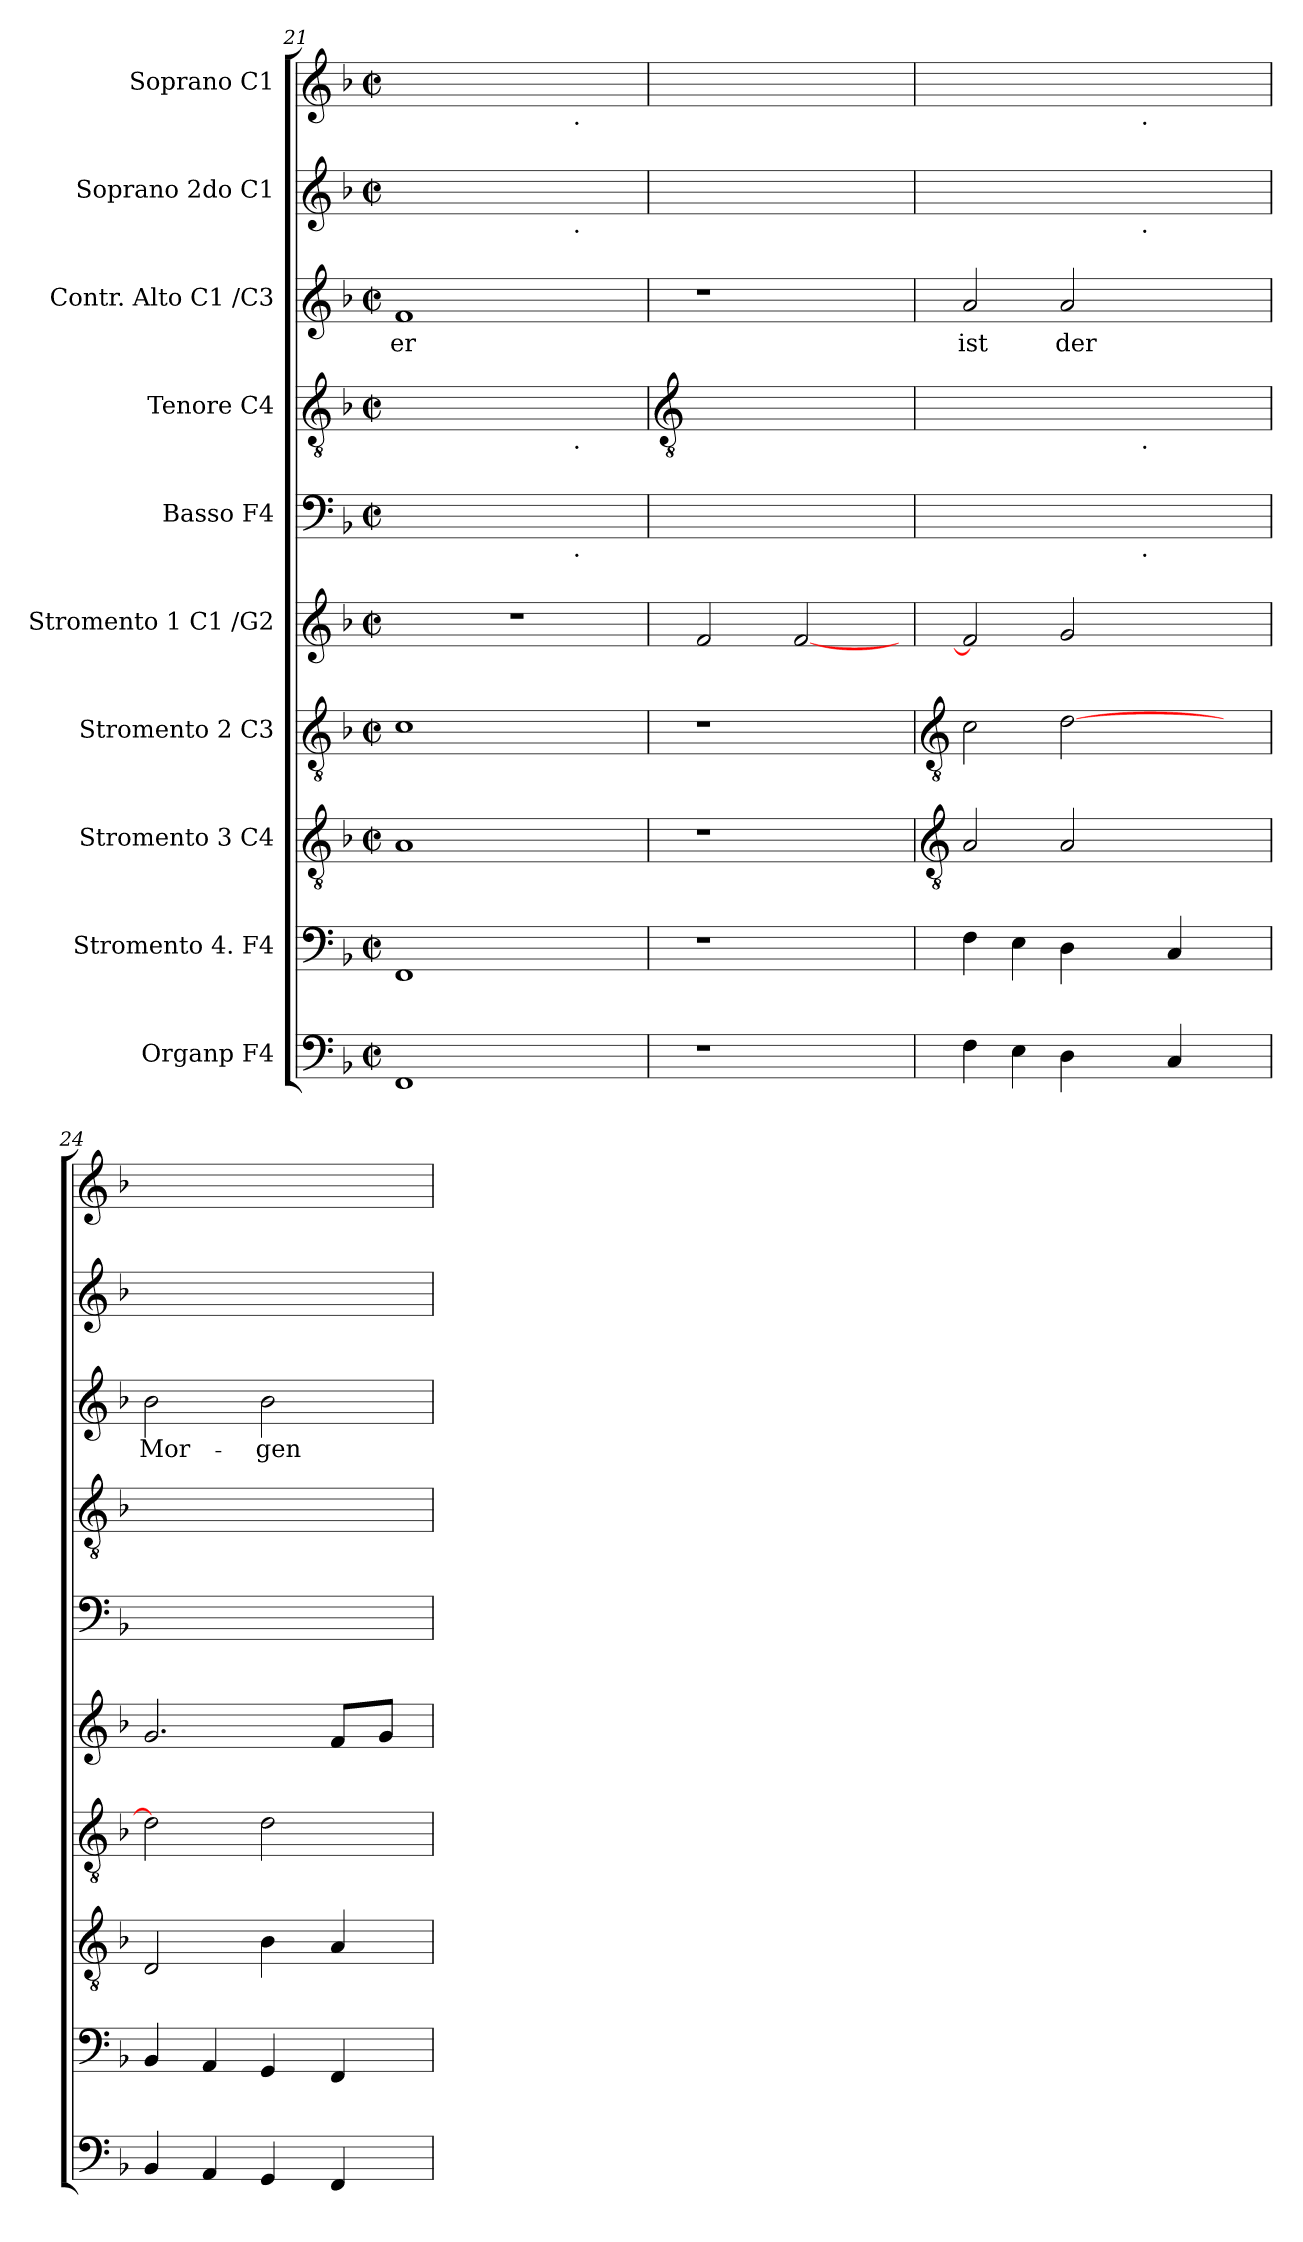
**kern	**kern	**kern	**kern	**kern	**kern	**kern	**kern	**text	**kern	**kern
*part10	*part9	*part8	*part7	*part6	*part5	*part4	*part3	*part3	*part2	*part1
*staff10	*staff9	*staff8	*staff7	*staff6	*staff5	*staff4	*staff3	*staff3	*staff2	*staff1
*I"Organp  F4	*I"Stromento 4.  F4	*I"Stromento 3  C4	*I"Stromento 2  C3	*I"Stromento 1  C1 /G2	*I"Basso  F4	*I"Tenore  C4	*I"Contr. Alto  C1 /C3	*	*I"Soprano 2do  C1	*I"Soprano  C1
*clefF4	*clefF4	*clefGv2	*clefGv2	*clefG2	*clefF4	*clefGv2	*clefG2	*	*clefG2	*clefG2
*k[b-]	*k[b-]	*k[b-]	*k[b-]	*k[b-]	*k[b-]	*k[b-]	*k[b-]	*	*k[b-]	*k[b-]
*F:	*F:	*F:	*F:	*F:	*F:	*F:	*F:	*	*F:	*F:
*M2/2	*M2/2	*M2/2	*M2/2	*M2/2	*M2/2	*M2/2	*M2/2	*	*M2/2	*M2/2
*met(c|)	*met(c|)	*met(c|)	*met(c|)	*met(c|)	*met(c|)	*met(c|)	*met(c|)	*	*met(c|)	*met(c|)
=21	=21	=21	=21	=21	=21	=21	=21	=21	=21	=21
!	!	!	!	!	!	!	!	!LO:LY:b	!	!
1FF	1FF	1A	1c	1r	4ryy	4ryy	1f	er	4ryy	4ryy
.	.	.	.	.	4ryy	4ryy	.	.	4ryy	4ryy
.	.	.	.	.	32ryy	32ryy	.	.	32ryy	32ryy
.	.	.	.	.	32ryy	32ryy	.	.	32ryy	32ryy
.	.	.	.	.	32ryy	32ryy	.	.	32ryy	32ryy
.	.	.	.	.	32ryy	32ryy	.	.	32ryy	32ryy
.	.	.	.	.	32ryy	32ryy	.	.	32ryy	32ryy
.	.	.	.	.	32ryy	32ryy	.	.	32ryy	32ryy
!	!	!	!	!	!	!	!	!	!	!LO:TX:b:t=.
!	!	!	!	!	!	!	!	!	!LO:TX:b:t=.	!
!	!	!	!	!	!	!LO:TX:b:t=.	!	!	!	!
!	!	!	!	!	!LO:TX:b:t=.	!	!	!	!	!
.	.	.	.	.	32ryy	32ryy	.	.	32ryy	32ryy
.	.	.	.	.	4ryy	4ryy	.	.	4ryy	4ryy
.	.	.	.	.	32ryy	32ryy	.	.	32ryy	32ryy
!!LO:LB:g=z
=22	=22	=22	=22	=22	=22	=22	=22	=22	=22	=22
*	*	*	*	*	*	*clefGv2	*	*	*	*
1r	1r	1r	1r	2f/	4ryy	4ryy	1r	.	4ryy	4ryy
.	.	.	.	.	4ryy	4ryy	.	.	4ryy	4ryy
.	.	.	.	[2f/	4ryy	4ryy	.	.	4ryy	4ryy
.	.	.	.	.	32ryy	32ryy	.	.	32ryy	32ryy
.	.	.	.	.	4ryy	4ryy	.	.	4ryy	4ryy
32ryy	32ryy	32ryy	32ryy	32ryy	.	.	32ryy	.	.	.
!!LO:LB:g=z
=23A	=23A	=23A	=23A	=23A	=23A	=23A	=23A	=23A	=23A	=23A
*	*	*clefGv2	*clefGv2	*	*	*	*	*	*	*
!	!	!	!	!	!	!	!	!LO:LY:b	!	!
4F\	4F\	2A/	2c\	2f/]	4ryy	4ryy	2a/	ist	4ryy	4ryy
4E\	4E\	.	.	.	4ryy	4ryy	.	.	4ryy	4ryy
!	!	!	!	!	!	!	!	!LO:LY:b	!	!
4D\	4D\	2A/	[2d\	2g/	32ryy	32ryy	2a/	der	32ryy	32ryy
.	.	.	.	.	32ryy	32ryy	.	.	32ryy	32ryy
.	.	.	.	.	32ryy	32ryy	.	.	32ryy	32ryy
.	.	.	.	.	32ryy	32ryy	.	.	32ryy	32ryy
.	.	.	.	.	32ryy	32ryy	.	.	32ryy	32ryy
.	.	.	.	.	32ryy	32ryy	.	.	32ryy	32ryy
!	!	!	!	!	!	!	!	!	!	!LO:TX:b:t=.
!	!	!	!	!	!	!	!	!	!LO:TX:b:t=.	!
!	!	!	!	!	!	!LO:TX:b:t=.	!	!	!	!
!	!	!	!	!	!LO:TX:b:t=.	!	!	!	!	!
.	.	.	.	.	32ryy	32ryy	.	.	32ryy	32ryy
.	.	.	.	.	4ryy	4ryy	.	.	4ryy	4ryy
4C/	4C/	.	.	.	.	.	.	.	.	.
.	.	.	.	.	4ryy	4ryy	.	.	4ryy	4ryy
8..ryy	8..ryy	8..ryy	8..ryy	8..ryy	.	.	8..ryy	.	.	.
=24A	=24A	=24A	=24A	=24A	=24A	=24A	=24A	=24A	=24A	=24A
!	!	!	!	!	!	!	!	!LO:LY:b	!	!
4BB-/	4BB-/	2D/	2d\]	2.g/	4ryy	4ryy	2b-\	Mor-	4ryy	4ryy
4AA/	4AA/	.	.	.	4ryy	4ryy	.	.	4ryy	4ryy
!	!	!	!	!	!	!	!	!LO:LY:b	!	!
4GG/	4GG/	4B-\	2d\	.	32ryy	32ryy	2b-\	-gen-	32ryy	32ryy
.	.	.	.	.	4ryy	4ryy	.	.	4ryy	4ryy
4FF/	4FF/	4A/	.	8f/L	.	.	.	.	.	.
.	.	.	.	.	4ryy	4ryy	.	.	4ryy	4ryy
.	.	.	.	8g/J	.	.	.	.	.	.
32ryy	32ryy	32ryy	32ryy	32ryy	.	.	32ryy	.	.	.
=	=	=	=	=	=	=	=	=	=	=
*-	*-	*-	*-	*-	*-	*-	*-	*-	*-	*-
